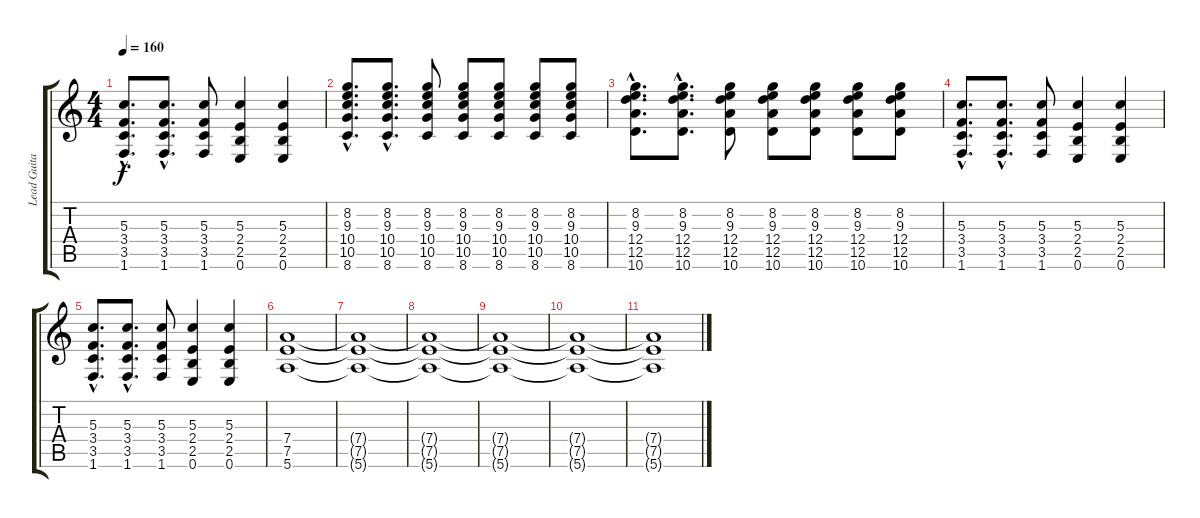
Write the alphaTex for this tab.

\track ("Lead Guitar" "Lead Guita") {instrument overdrivenguitar}
\staff {score tabs}
\tuning (E4 B3 G3 D3 A2 E2) {hide}
\ts (4 4)
\tempo 160
\clef g2
\ks c
(5.3{hac} 3.4{hac} 3.5{hac} 1.6{hac}).8{d dy f} (5.3{hac} 3.4{hac} 3.5{hac} 1.6{hac}).8{d} (5.3 3.4 3.5 1.6).8 (5.3 2.4 2.5 0.6).4 (5.3 2.4 2.5 0.6).4 |
(8.2{hac} 9.3{hac} 10.4{hac} 10.5{hac} 8.6{hac}).8{d} (8.2{hac} 9.3{hac} 10.4{hac} 10.5{hac} 8.6{hac}).8{d} (8.2 9.3 10.4 10.5 8.6).8 (8.2 9.3 10.4 10.5 8.6).8 (8.2 9.3 10.4 10.5 8.6).8 (8.2 9.3 10.4 10.5 8.6).8 (8.2 9.3 10.4 10.5 8.6).8 |
(8.2{hac} 9.3{hac} 12.4{hac} 12.5{hac} 10.6{hac}).8{d} (8.2{hac} 9.3{hac} 12.4{hac} 12.5{hac} 10.6{hac}).8{d} (8.2 9.3 12.4 12.5 10.6).8 (8.2 9.3 12.4 12.5 10.6).8 (8.2 9.3 12.4 12.5 10.6).8 (8.2 9.3 12.4 12.5 10.6).8 (8.2 9.3 12.4 12.5 10.6).8 |
(5.3{hac} 3.4{hac} 3.5{hac} 1.6{hac}).8{d} (5.3{hac} 3.4{hac} 3.5{hac} 1.6{hac}).8{d} (5.3 3.4 3.5 1.6).8 (5.3 2.4 2.5 0.6).4 (5.3 2.4 2.5 0.6).4 |
(5.3{hac} 3.4{hac} 3.5{hac} 1.6{hac}).8{d} (5.3{hac} 3.4{hac} 3.5{hac} 1.6{hac}).8{d} (5.3 3.4 3.5 1.6).8 (5.3 2.4 2.5 0.6).4 (5.3 2.4 2.5 0.6).4 |
(7.4 7.5 5.6).1 |
(7.4{t} 7.5{t} 5.6{t}).1 |
(7.4{t} 7.5{t} 5.6{t}).1{volume 1} |
(7.4{t} 7.5{t} 5.6{t}).1 |
(7.4{t} 7.5{t} 5.6{t}).1 |
(7.4{t} 7.5{t} 5.6{t}).1
